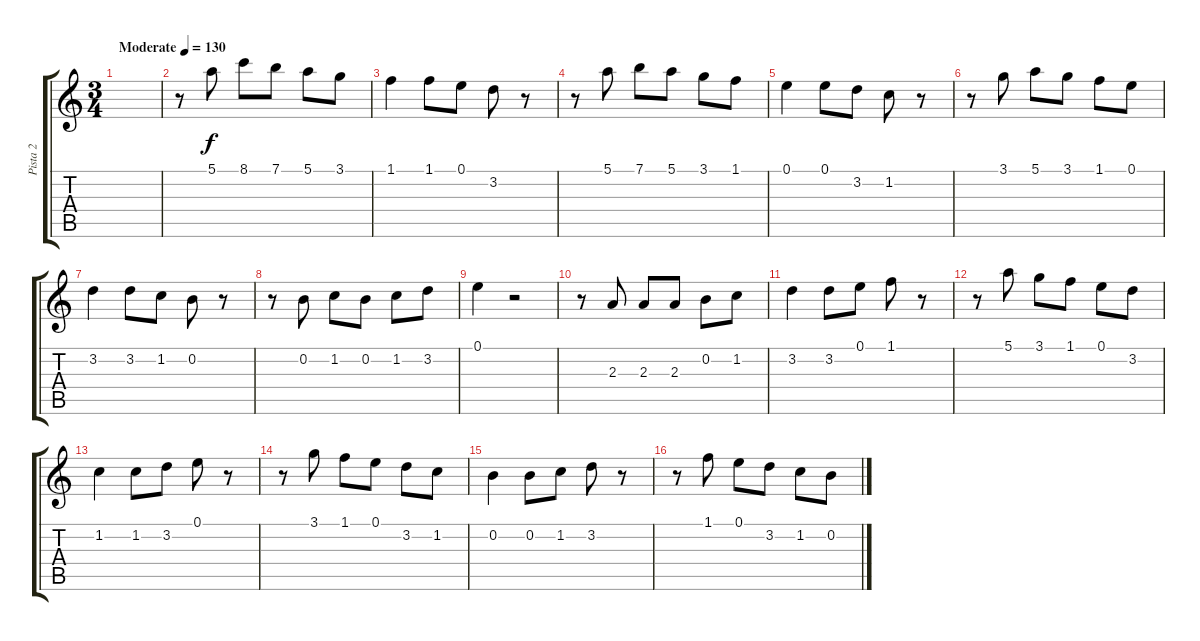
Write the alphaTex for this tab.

\track ("Pista 2" "Pista 2") {instrument acousticguitarsteel}
\staff {score tabs}
\tuning (E4 B3 G3 D3 A2 E2) {hide}
\ts (3 4)
\tempo (130 "Moderate")
\clef g2
\ks c
|
r.8 5.1.8 8.1.8 7.1.8 5.1.8 3.1.8 |
1.1.4 1.1.8 0.1.8 3.2.8 r.8 |
r.8 5.1.8 7.1.8 5.1.8 3.1.8 1.1.8 |
0.1.4 0.1.8 3.2.8 1.2.8 r.8 |
r.8 3.1.8 5.1.8 3.1.8 1.1.8 0.1.8 |
3.2.4 3.2.8 1.2.8 0.2.8 r.8 |
r.8 0.2.8 1.2.8 0.2.8 1.2.8 3.2.8 |
0.1.4 r.2 |
r.8 2.3.8 2.3.8 2.3.8 0.2.8 1.2.8 |
3.2.4 3.2.8 0.1.8 1.1.8 r.8 |
r.8 5.1.8 3.1.8 1.1.8 0.1.8 3.2.8 |
1.2.4 1.2.8 3.2.8 0.1.8 r.8 |
r.8 3.1.8 1.1.8 0.1.8 3.2.8 1.2.8 |
0.2.4 0.2.8 1.2.8 3.2.8 r.8 |
r.8 1.1.8 0.1.8 3.2.8 1.2.8 0.2.8
